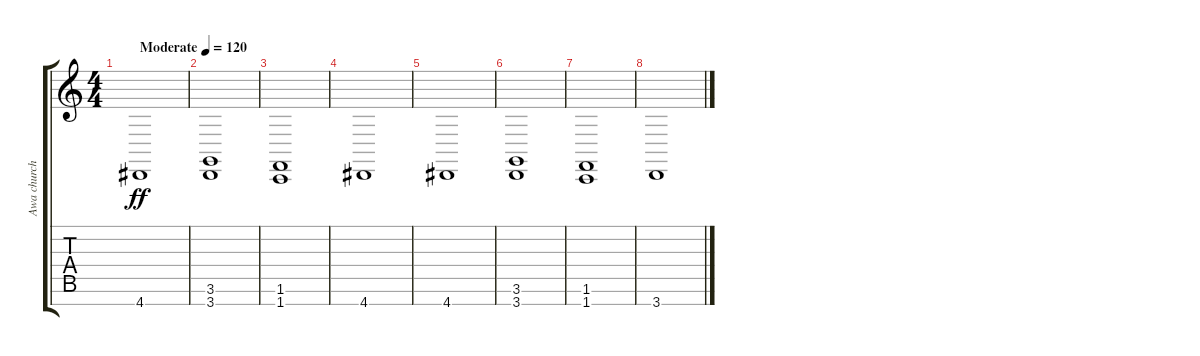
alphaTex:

\track ("Awa church2" "Awa church") {instrument churchorgan}
\staff {score tabs}
\tuning (E4 B3 G3 D3 A2 E2 B1) {hide}
\ts (4 4)
\tempo (120 "Moderate")
\clef g2
\ks c
4.7.1{dy ff instrument churchorgan} |
(3.6 3.7).1 |
(1.6 1.7).1 |
4.7.1 |
4.7.1 |
(3.6 3.7).1 |
(1.6 1.7).1 |
3.7.1
